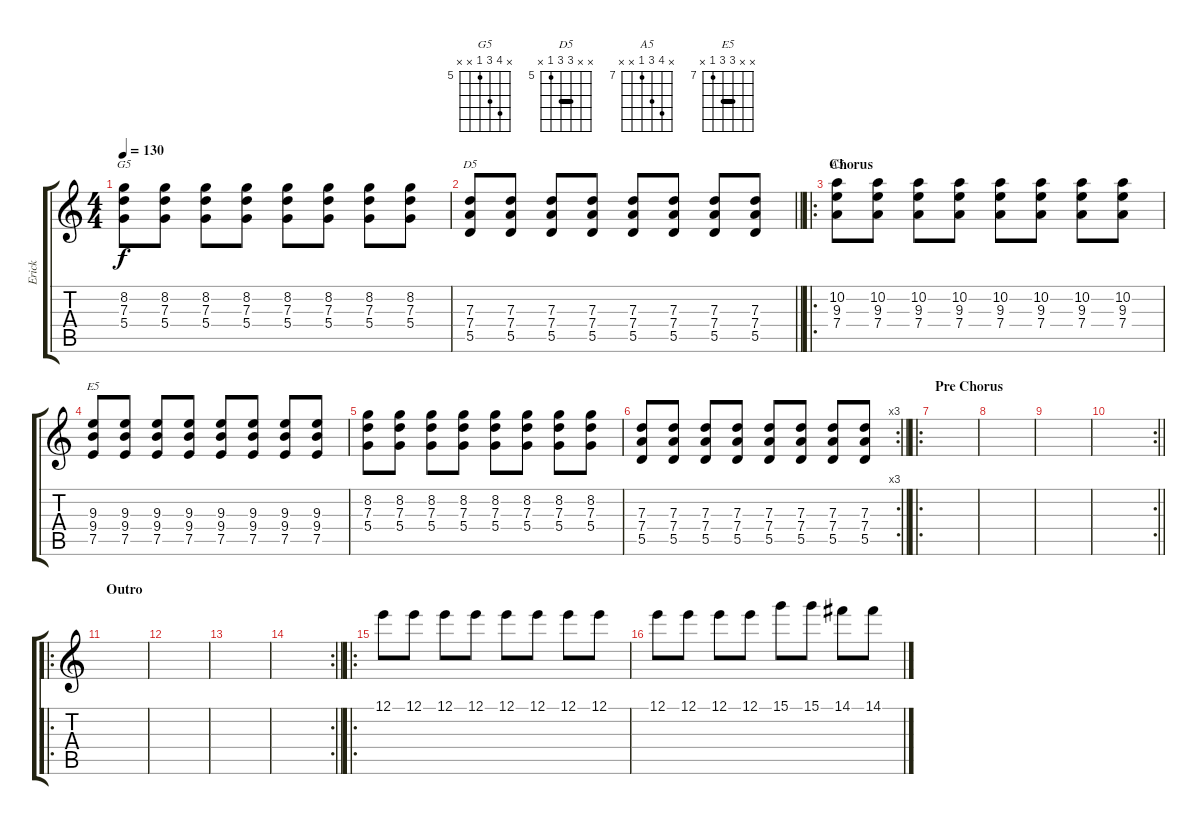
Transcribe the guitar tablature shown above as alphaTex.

\track ("Erick" "Erick") {instrument overdrivenguitar}
\staff {score tabs}
\tuning (E4 B3 G3 D3 A2 E2) {hide}
\chord ("G5" x 8 7 5 x x) {firstfret 5}
\chord ("D5" x x 7 7 5 x) {firstfret 5 barre 7}
\chord ("A5" x 10 9 7 x x) {firstfret 7}
\chord ("E5" x x 9 9 7 x) {firstfret 7 barre 9}
\ts (4 4)
\tempo 130
\clef g2
\ks c
(8.2 7.3 5.4).8{ch "G5" dy f} (8.2 7.3 5.4).8 (8.2 7.3 5.4).8 (8.2 7.3 5.4).8 (8.2 7.3 5.4).8 (8.2 7.3 5.4).8 (8.2 7.3 5.4).8 (8.2 7.3 5.4).8 |
\barLineRight lightlight
(7.3 7.4 5.5).8{ch "D5"} (7.3 7.4 5.5).8 (7.3 7.4 5.5).8 (7.3 7.4 5.5).8 (7.3 7.4 5.5).8 (7.3 7.4 5.5).8 (7.3 7.4 5.5).8 (7.3 7.4 5.5).8 |
\ro
\section ("" "Chorus")
(10.2 9.3 7.4).8{ch "A5"} (10.2 9.3 7.4).8 (10.2 9.3 7.4).8 (10.2 9.3 7.4).8 (10.2 9.3 7.4).8 (10.2 9.3 7.4).8 (10.2 9.3 7.4).8 (10.2 9.3 7.4).8 |
(9.3 9.4 7.5).8{ch "E5"} (9.3 9.4 7.5).8 (9.3 9.4 7.5).8 (9.3 9.4 7.5).8 (9.3 9.4 7.5).8 (9.3 9.4 7.5).8 (9.3 9.4 7.5).8 (9.3 9.4 7.5).8 |
(8.2 7.3 5.4).8 (8.2 7.3 5.4).8 (8.2 7.3 5.4).8 (8.2 7.3 5.4).8 (8.2 7.3 5.4).8 (8.2 7.3 5.4).8 (8.2 7.3 5.4).8 (8.2 7.3 5.4).8 |
\rc 3
\barLineRight lightlight
(7.3 7.4 5.5).8 (7.3 7.4 5.5).8 (7.3 7.4 5.5).8 (7.3 7.4 5.5).8 (7.3 7.4 5.5).8 (7.3 7.4 5.5).8 (7.3 7.4 5.5).8 (7.3 7.4 5.5).8 |
\ro
\section ("" "Pre Chorus")
|
|
|
\rc 2
\barLineRight lightlight
|
\ro
\section ("" "Outro")
|
|
|
\rc 2
\barLineRight lightlight
|
\ro
12.1.8 12.1.8 12.1.8 12.1.8 12.1.8 12.1.8 12.1.8 12.1.8 |
12.1.8 12.1.8 12.1.8 12.1.8 15.1.8 15.1.8 14.1.8 14.1.8
